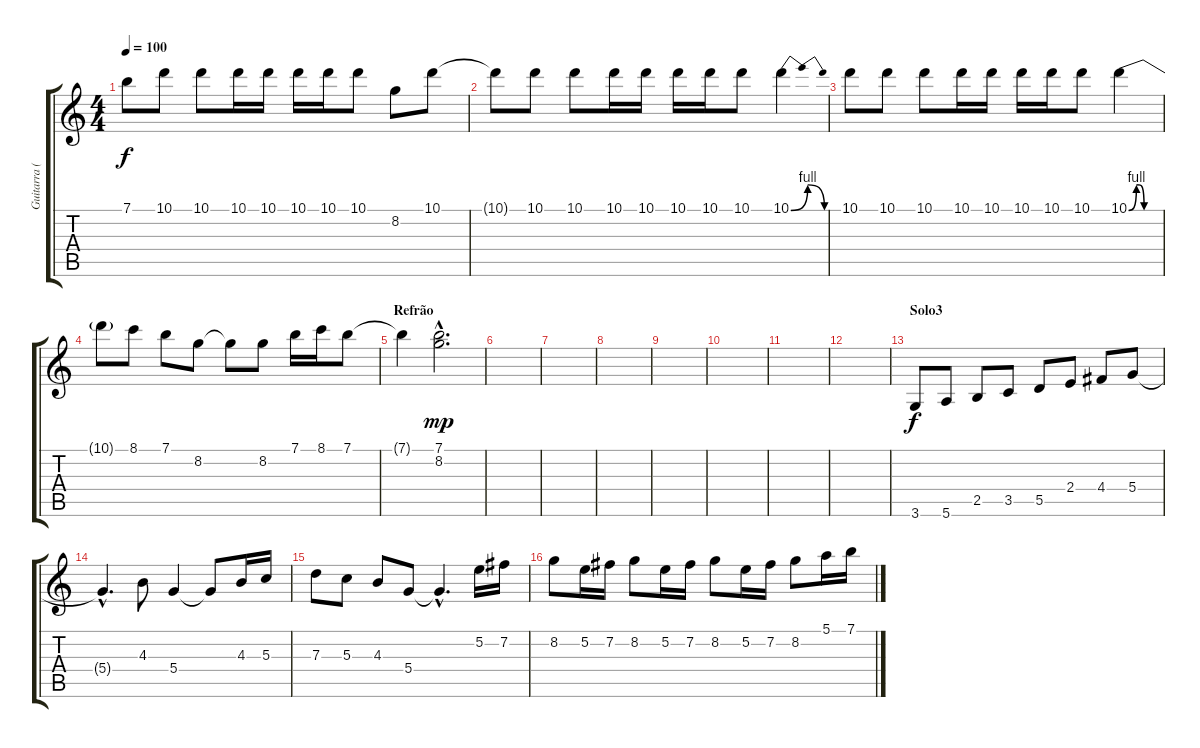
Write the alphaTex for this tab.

\track ("Guitarra (Felipe)" "Guitarra (") {instrument distortionguitar}
\staff {score tabs}
\tuning (E4 B3 G3 D3 A2 E2) {hide}
\ts (4 4)
\tempo 100
\clef g2
\ks c
7.1{t}.8{dy f} 10.1.8 10.1.8 10.1.16 10.1.16 10.1.16 10.1.16 10.1.8 8.2.8 10.1.8 |
10.1{t}.8 10.1.8 10.1.8 10.1.16 10.1.16 10.1.16 10.1.16 10.1.8 10.1{be (bendrelease 0 0 15 4 45 4 60 0)}.4 |
10.1.8 10.1.8 10.1.8 10.1.16 10.1.16 10.1.16 10.1.16 10.1.8 10.1{be (custom 0 0 15 4 20 4 30 0 35 0 45 0 60 0)}.4 |
10.1{t}.8 8.1.8 7.1.8 8.2.8 8.2{t}.8 8.2.8 7.1.16 8.1.16 7.1.8 |
\section ("" "Refrão")
7.1{t}.4 (7.1{hac} 8.2{hac}).2{d dy mp} |
|
|
|
|
|
|
|
\section ("" "Solo3")
3.6.8{dy f} 5.6.8 2.5.8 3.5.8 5.5.8 2.4.8 4.4.8 5.4.8 |
5.4{hac t}.4{d} 4.3.8 5.4.4 5.4{t}.8 4.3.16 5.3.16 |
7.3.8 5.3.8 4.3.8 5.4.8 5.4{hac t}.4{d} 5.2.16 7.2.16 |
8.2.8 5.2.16 7.2.16 8.2.8 5.2.16 7.2.16 8.2.8 5.2.16 7.2.16 8.2.8 5.1.16 7.1.16
